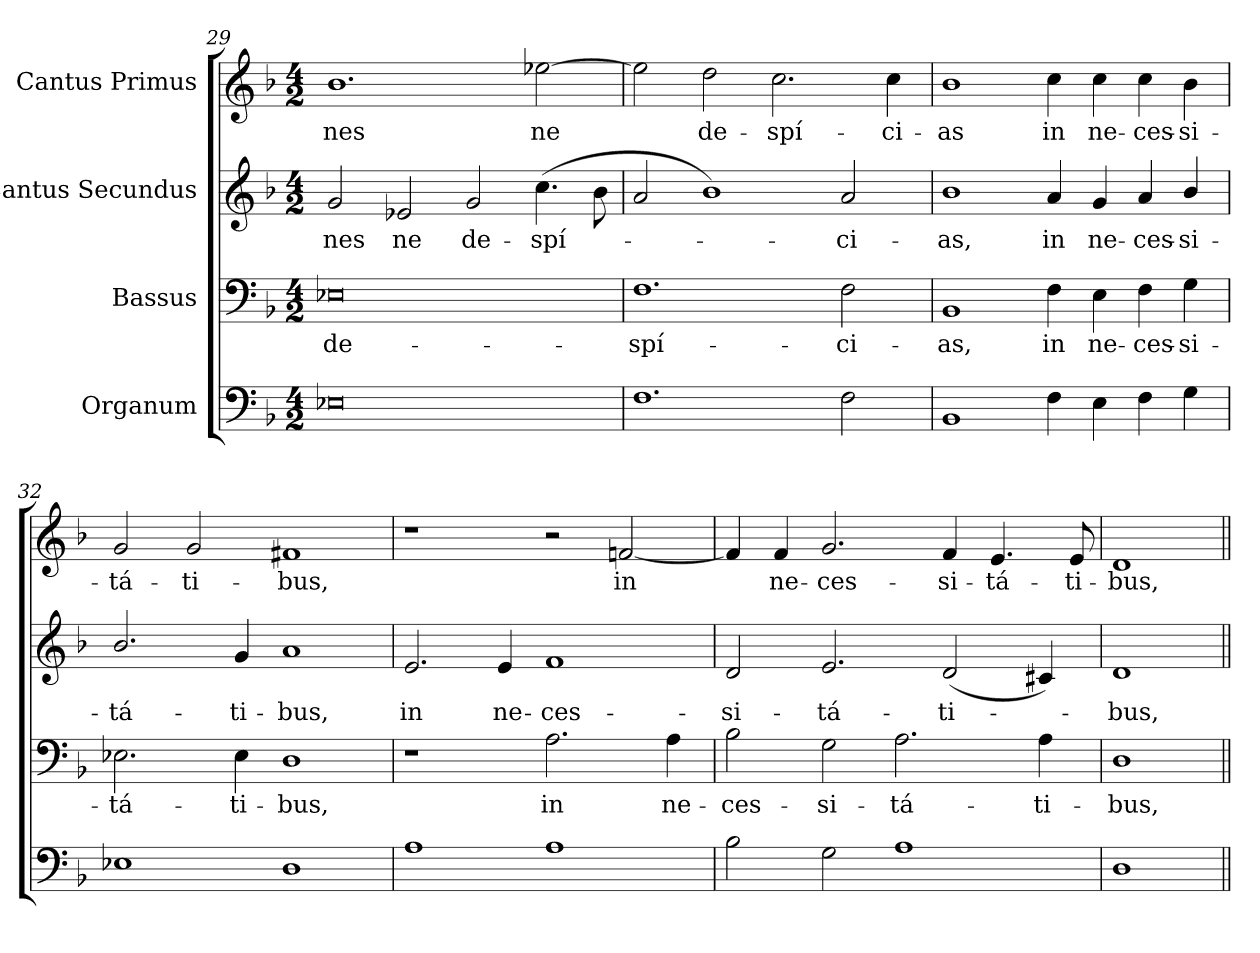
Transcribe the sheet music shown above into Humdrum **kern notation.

**kern	**kern	**text	**kern	**text	**kern	**text
*part4	*part3	*part3	*part2	*part2	*part1	*part1
*staff4	*staff3	*staff3	*staff2	*staff2	*staff1	*staff1
*I"Organum	*I"Bassus	*	*I"Cantus Secundus	*	*I"Cantus Primus	*
*clefF4	*clefF4	*	*clefG2	*	*clefG2	*
*k[b-]	*k[b-]	*	*k[b-]	*	*k[b-]	*
*F:	*F:	*	*F:	*	*F:	*
*M4/2	*M4/2	*	*M4/2	*	*M4/2	*
=29	=29	=29	=29	=29	=29	=29
!	!	!LO:LY:b	!	!	!	!
!	!	!	!	!LO:LY:b	!	!
!	!	!	!	!	!	!LO:LY:b
0E-X	0E-X	de-	2g/	-nes	1.b-	-nes
!	!	!	!	!LO:LY:b	!	!
.	.	.	2e-X/	ne	.	.
!	!	!	!	!LO:LY:b	!	!
.	.	.	2g/	de-	.	.
!	!	!	!	!LO:LY:b	!	!
!	!	!	!	!	!	!LO:LY:b
.	.	.	(4.cc\	-spí-	[>2ee-X\	ne
.	.	.	8b-\	.	.	.
=30	=30	=30	=30	=30	=30	=30
!	!	!LO:LY:b	!	!	!	!
1.F	1.F	-spí-	2a/	.	2ee-\]	.
!	!	!	!	!	!	!LO:LY:b
.	.	.	1b-)	.	2dd\	de-
!	!	!	!	!	!	!LO:LY:b
.	.	.	.	.	2.cc\	-spí-
!	!	!LO:LY:b	!	!	!	!
!	!	!	!	!LO:LY:b	!	!
2F\	2F\	-ci-	2a/	-ci-	.	.
!	!	!	!	!	!	!LO:LY:b
.	.	.	.	.	4cc\	-ci-
!!LO:LB:g=z
=31	=31	=31	=31	=31	=31	=31
!	!	!LO:LY:b	!	!	!	!
!	!	!	!	!LO:LY:b	!	!
!	!	!	!	!	!	!LO:LY:b
1BB-	1BB-	-as,	1b-	-as,	1b-	-as
!	!	!LO:LY:b	!	!	!	!
!	!	!	!	!LO:LY:b	!	!
!	!	!	!	!	!	!LO:LY:b
4F\	4F\	in	4a/	in	4cc\	in
!	!	!LO:LY:b	!	!	!	!
!	!	!	!	!LO:LY:b	!	!
!	!	!	!	!	!	!LO:LY:b
4E\	4E\	ne-	4g/	ne-	4cc\	ne-
!	!	!LO:LY:b	!	!	!	!
!	!	!	!	!LO:LY:b	!	!
!	!	!	!	!	!	!LO:LY:b
4F\	4F\	-ces-	4a/	-ces-	4cc\	-ces-
!	!	!LO:LY:b	!	!	!	!
!	!	!	!	!LO:LY:b	!	!
!	!	!	!	!	!	!LO:LY:b
4G\	4G\	-si-	4b-/	-si-	4b-\	-si-
=32	=32	=32	=32	=32	=32	=32
!	!	!LO:LY:b	!	!	!	!
!	!	!	!	!LO:LY:b	!	!
!	!	!	!	!	!	!LO:LY:b
1E-X	2.E-X\	-tá-	2.b-/	-tá-	2g/	-tá-
!	!	!	!	!	!	!LO:LY:b
.	.	.	.	.	2g/	-ti-
!	!	!LO:LY:b	!	!	!	!
!	!	!	!	!LO:LY:b	!	!
.	4E-\	-ti-	4g/	-ti-	.	.
!	!	!LO:LY:b	!	!	!	!
!	!	!	!	!LO:LY:b	!	!
!	!	!	!	!	!	!LO:LY:b
1D	1D	-bus,	1a	-bus,	1f#X	-bus,
=33	=33	=33	=33	=33	=33	=33
!	!	!	!	!LO:LY:b	!	!
1A	1r	.	2.e/	in	1r	.
!	!	!	!	!LO:LY:b	!	!
.	.	.	4e/	ne-	.	.
!	!	!LO:LY:b	!	!	!	!
!	!	!	!	!LO:LY:b	!	!
1A	2.A\	in	1f	-ces-	2r	.
!	!	!	!	!	!	!LO:LY:b
.	.	.	.	.	[<2fni/	in
!	!	!LO:LY:b	!	!	!	!
.	4A\	ne-	.	.	.	.
=34	=34	=34	=34	=34	=34	=34
!	!	!LO:LY:b	!	!	!	!
!	!	!	!	!LO:LY:b	!	!
2B-\	2B-\	-ces-	2d/	-si-	4f/]	.
!	!	!	!	!	!	!LO:LY:b
.	.	.	.	.	4f/	ne-
!	!	!LO:LY:b	!	!	!	!
!	!	!	!	!LO:LY:b	!	!
!	!	!	!	!	!	!LO:LY:b
2G\	2G\	-si-	2.e/	-tá-	2.g/	-ces-
!	!	!LO:LY:b	!	!	!	!
1A	2.A\	-tá-	.	.	.	.
!	!	!	!	!LO:LY:b	!	!
!	!	!	!	!	!	!LO:LY:b
.	.	.	(2d/	-ti-	4f/	-si-
!	!	!	!	!	!	!LO:LY:b
.	.	.	.	.	4.e/	-tá-
!	!	!LO:LY:b	!	!	!	!
.	4A\	-ti-	4c#X/)	.	.	.
!	!	!	!	!	!	!LO:LY:b
.	.	.	.	.	8e/	-ti-
=35	=35	=35	=35	=35	=35	=35
!	!	!LO:LY:b	!	!	!	!
!	!	!	!	!LO:LY:b	!	!
!	!	!	!	!	!	!LO:LY:b
1D	1D	-bus,	1d	-bus,	1d	-bus,
=||	=||	=||	=||	=||	=||	=||
*-	*-	*-	*-	*-	*-	*-
